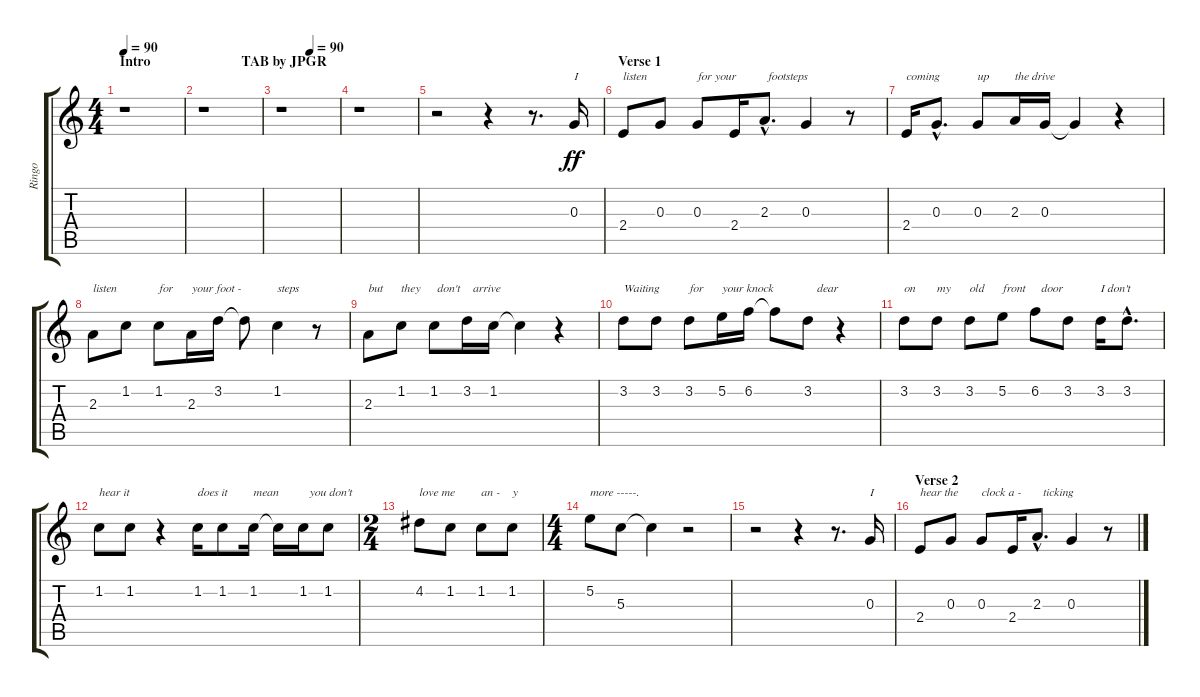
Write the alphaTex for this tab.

\track ("Ringo" "Ringo") {instrument acousticguitarsteel}
\staff {score tabs}
\tuning (E4 B3 G3 D3 A2 E2) {hide}
\ts (4 4)
\section ("" "Intro                          TAB by JPGR")
\tempo 90
\tempo 75
\tempo 90
\clef g2
\ks c
r.1{dy ff instrument acousticguitarsteel} |
r.1 |
\tempo (90 0.5)
r.1 |
r.1 |
r.2 r.4 r.8{d} 0.3.16{txt "I"} |
\section ("" "Verse 1")
2.4.8{txt "listen"} 0.3.8 0.3.8{txt "for your"} 2.4.16 2.3{hac}.8{d txt " footsteps"} 0.3.4 r.8 |
2.4.16{txt "coming"} 0.3{hac}.8{d} 0.3.8{txt "up"} 2.3.16{txt "the drive"} 0.3.16 0.3{t}.4 r.4 |
2.3.8{txt "listen"} 1.2.8 1.2.8{txt "for"} 2.3.16{txt "your foot -"} 3.2.16 3.2{t}.8 1.2.4{txt "steps"} r.8 |
2.3.8{txt "but"} 1.2.8{txt "they"} 1.2.8{txt " don't"} 3.2.16{txt "  arrive"} 1.2.16 1.2{t}.4 r.4 |
3.2.8{txt "Waiting"} 3.2.8 3.2.8{txt "for"} 5.2.16{txt "your knock"} 6.2.16 6.2{t}.8 3.2.8{txt "   dear"} r.4 |
3.2.8{txt "on"} 3.2.8{txt "my"} 3.2.8{txt "old"} 5.2.8{txt "front"} 6.2.8{txt "  door"} 3.2.8 3.2.16{txt "I don't"} 3.2{hac}.8{d} |
1.2.8{txt "hear it"} 1.2.8 r.4 1.2.16{txt "does it"} 1.2.8 1.2.16{txt "mean"} 1.2{t}.16 1.2.16{txt "  you don't"} 1.2.8 |
\ts (2 4)
4.2.8{txt "love me"} 1.2.8 1.2.8{txt "an -"} 1.2.8{txt "y"} |
\ts (4 4)
5.2.8{txt "more -----."} 5.3.8 5.3{t}.4 r.2 |
r.2 r.4 r.8{d} 0.3.16{txt "I"} |
\section ("" "Verse 2")
2.4.8{txt "hear the"} 0.3.8 0.3.8{txt "clock a -"} 2.4.16 2.3{hac}.8{d txt "  ticking"} 0.3.4 r.8
